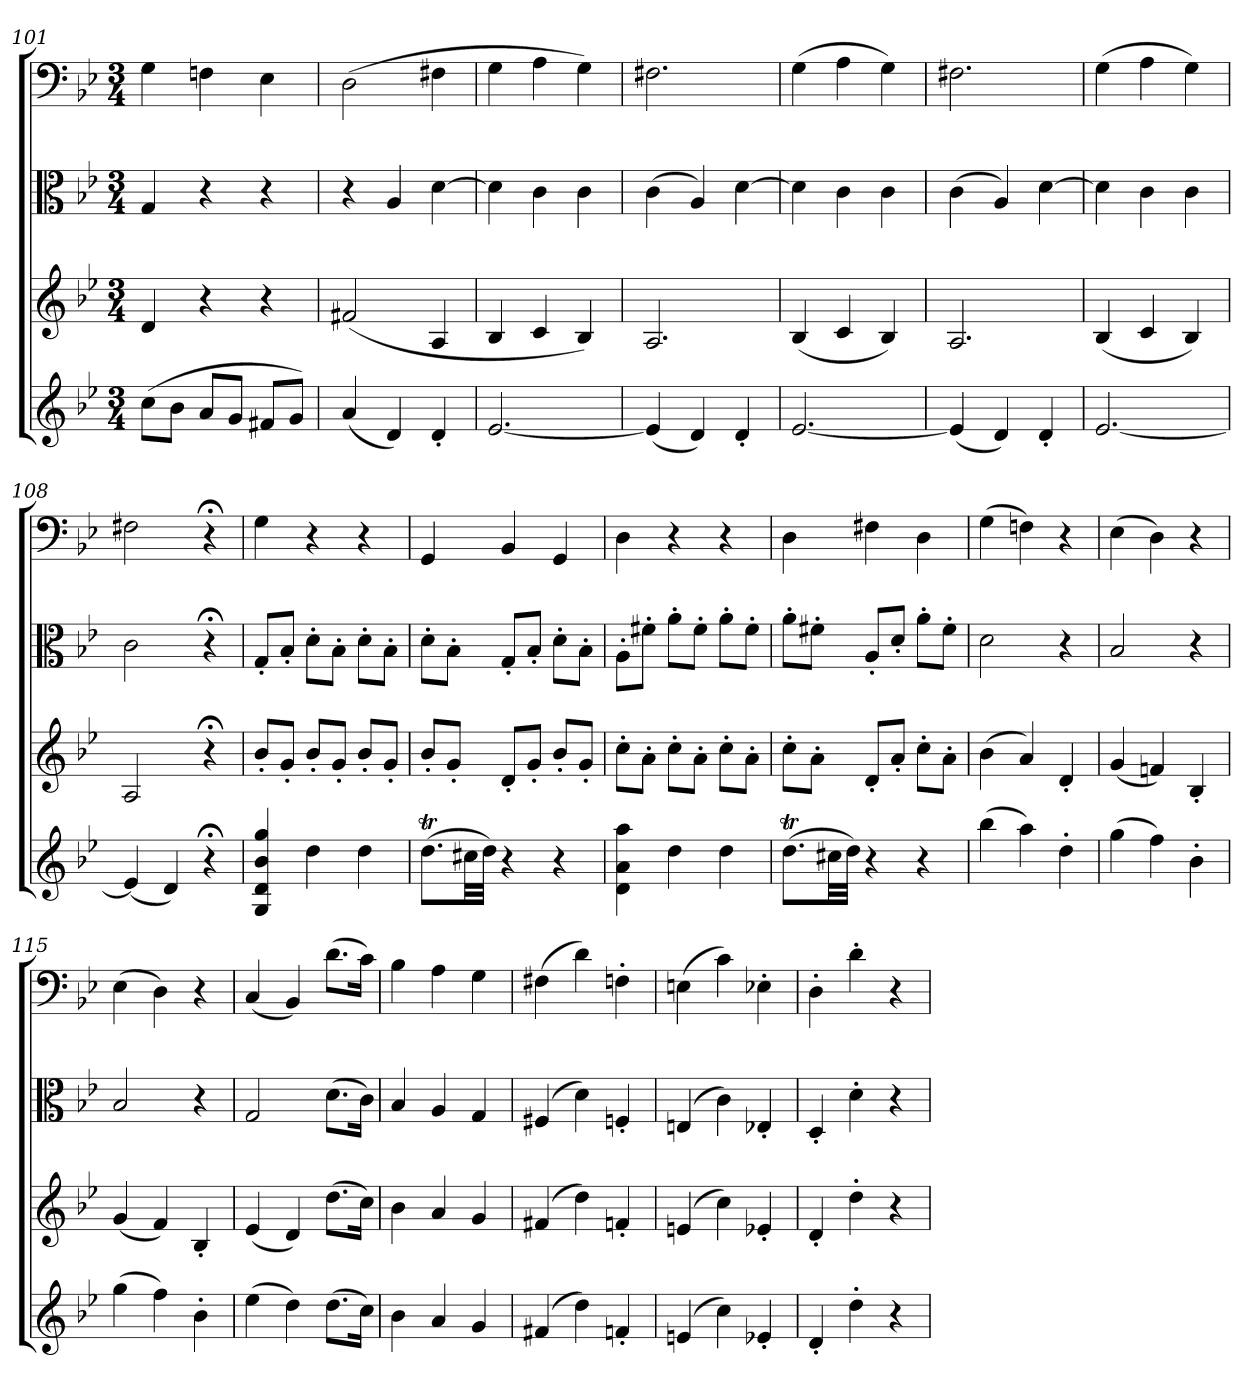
**kern	**kern	**kern	**kern
*part4	*part3	*part2	*part1
*staff4	*staff3	*staff2	*staff1
*clefG2	*clefG2	*clefC3	*clefF4
*k[b-e-]	*k[b-e-]	*k[b-e-]	*k[b-e-]
*g:	*g:	*g:	*g:
*M3/4	*M3/4	*M3/4	*M3/4
=101	=101	=101	=101
(8cc\L	4d	4G	4G
8b-\J	.	.	.
8a/L	4r	4r	4Fn
8g/J	.	.	.
8f#X/L	4r	4r	4E-
8g/J)	.	.	.
=102	=102	=102	=102
(4a	(2f#X	4r	(2D
4d)	.	4A	.
4d'	4A	[4d	4F#X
=103	=103	=103	=103
[2.e-	4B-	4d]	4G
.	4c	4c	4A
.	4B-)	4c	4G)
=104	=104	=104	=104
(4e-]	2.A	(4c	2.F#X
4d)	.	4A)	.
4d'	.	[4d	.
=105	=105	=105	=105
[2.e-	(4B-	4d]	(4G
.	4c	4c	4A
.	4B-)	4c	4G)
=106	=106	=106	=106
(4e-]	2.A	(4c	2.F#X
4d)	.	4A)	.
4d'	.	[4d	.
=107	=107	=107	=107
[2.e-	(4B-	4d]	(4G
.	4c	4c	4A
.	4B-)	4c	4G)
=108	=108	=108	=108
(4e-]	2A	2c	2F#X
4d)	.	.	.
4r;<	4r;<	4r;<	4r;<
=109	=109	=109	=109
4G 4d 4b- 4gg	8b-'/L	8G'/L	4G
.	8g'/J	8B-'/J	.
4dd	8b-'/L	8d'\L	4r
.	8g'/J	8B-'\J	.
4dd	8b-'/L	8d'\L	4r
.	8g'/J	8B-'\J	.
=110	=110	=110	=110
(8.ddt\L	8b-'/L	8d'\L	4GG
.	8g'/J	8B-'\J	.
32cc#X\LL	.	.	.
32dd\JJJ)	.	.	.
4r	8d'/L	8G'/L	4BB-
.	8g'/J	8B-'/J	.
4r	8b-'/L	8d'\L	4GG
.	8g'/J	8B-'\J	.
=111	=111	=111	=111
4d 4a 4aa	8cc'\L	8A'\L	4D
.	8a'\J	8f#X'\J	.
4dd	8cc'\L	8a'\L	4r
.	8a'\J	8f#'\J	.
4dd	8cc'\L	8a'\L	4r
.	8a'\J	8f#'\J	.
=112	=112	=112	=112
(8.ddt\L	8cc'\L	8a'\L	4D
.	8a'\J	8f#X'\J	.
32cc#X\LL	.	.	.
32dd\JJJ)	.	.	.
4r	8d'/L	8A'/L	4F#X
.	8a'/J	8d'/J	.
4r	8cc'\L	8a'\L	4D
.	8a'\J	8f#'\J	.
=113	=113	=113	=113
(4bb-	(4b-	2d	(4G
4aa)	4a)	.	4Fn)
4dd'	4d'	4r	4r
=114	=114	=114	=114
(4gg	(4g	2B-	(4E-
4ff)	4fn)	.	4D)
4b-'	4B-'	4r	4r
=115	=115	=115	=115
(4gg	(4g	2B-	(4E-
4ff)	4f)	.	4D)
4b-'	4B-'	4r	4r
=116	=116	=116	=116
(4ee-	(4e-	2G	(4C
4dd)	4d)	.	4BB-)
(8.dd\L	(8.dd\L	(8.d\L	(8.d\L
16cc\Jk)	16cc\Jk)	16c\Jk)	16c\Jk)
=117	=117	=117	=117
4b-	4b-	4B-	4B-
4a	4a	4A	4A
4g	4g	4G	4G
=118	=118	=118	=118
(4f#X	(4f#X	(4F#X	(4F#X
4dd)	4dd)	4d)	4d)
4fn'	4fn'	4Fn'	4Fn'
=119	=119	=119	=119
(4en	(4en	(4En	(4En
4cc)	4cc)	4c)	4c)
4e-X'	4e-X'	4E-X'	4E-X'
=120	=120	=120	=120
4d'	4d'	4D'	4D'
4dd'	4dd'	4d'	4d'
4r	4r	4r	4r
=	=	=	=
*-	*-	*-	*-
